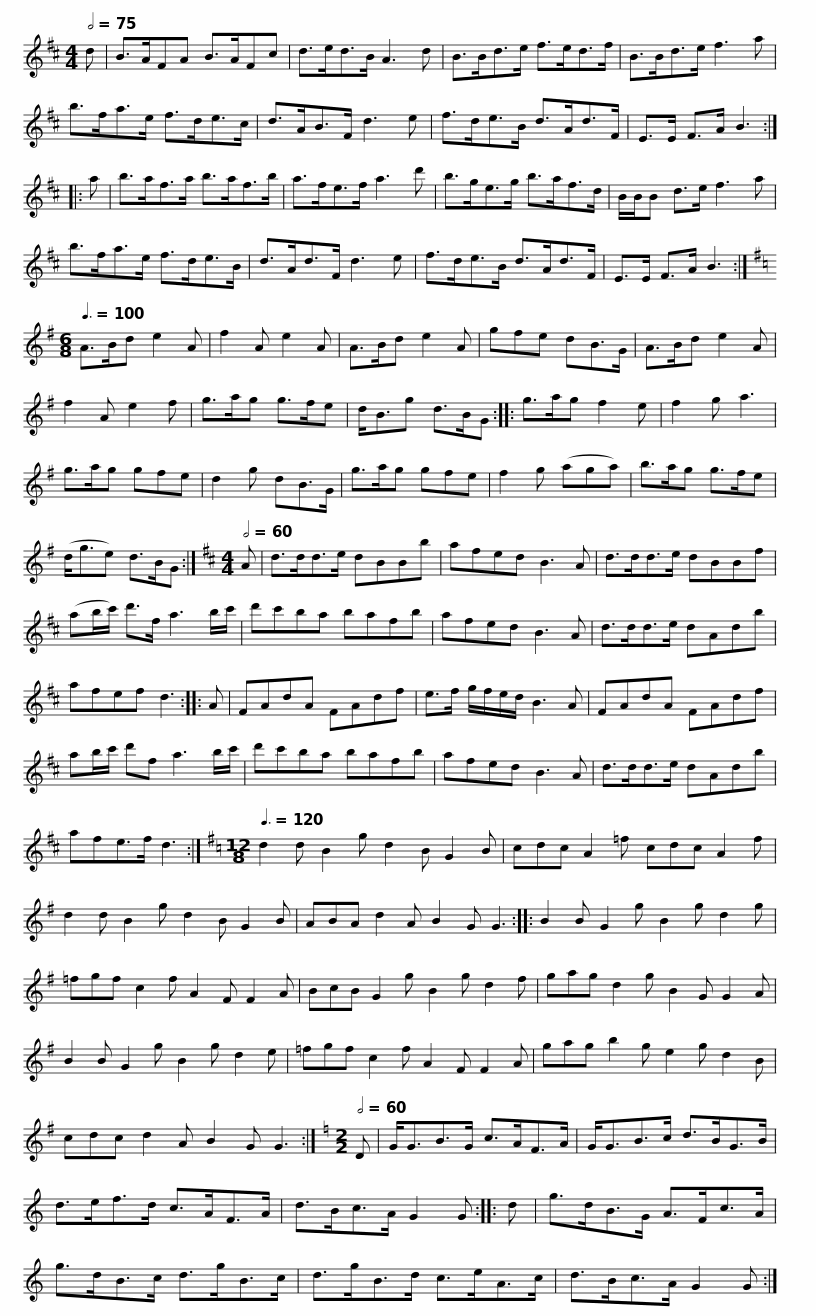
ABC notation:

X:1
L:1/8
Q:1/2=75
M:4/4
I:linebreak $
K:D
V:1 treble
V:1
 d | B>AFA B>AFc | d>ed>B A3 d | B>Bd>e f>ed>f | B>Bd>e f3 a |$ %5
 b>fa>e f>de>c | d>AB>F d3 e | f>de>B d>Ad>F | E>E F>A B3 ::$ a | %10
 b>af>a b>af>b | a>fe>f a3 d' | b>ge>g b>af>d | B/B/B d>e f3 a |$ b>fa>e f>de>B | %15
 d>Ad>F d3 e | f>de>B d>Ad>F | E>E F>A B3 :|[K:G][M:6/8][Q:3/8=100] A>Bd e2 A |$ f2 A e2 A | %20
 A>Bd e2 A | gfe dB>G |$ A>Bd e2 A | f2 A e2 f | g>ag g>fe | %25
 d<Bg d>BG ::$ g>ag f2 e | f2 g a3 | g>ag gfe | d2 g dB>G |$ %30
 g>ag gfe | f2 g (aga) | b>ag g>fe | (d<ge) d>BG :|[K:D][M:4/4][Q:1/2=60] A | %35
 d>dd>e dBBb |$ afed B3 A | d>dd>e dBBf | (ab/c'/) d'>f a3 b/c'/ |$ d'c'ba bafb | %40
 afed B3 A | d>dd>e dAdb | afef d3 ::$ A | FAdA FAdf | %45
 e>f g/f/e/d/ B3 A | FAdA FAdf | ab/c'/ d'f a3 b/c'/ |$ d'c'ba bafb | afed B3 A | %50
 d>dd>e dAdb | afe>f d3 :|$[K:G][M:12/8][Q:3/8=120] d2 d B2 g d2 B G2 B | cdc A2 =f cdc A2 f |$ d2 d B2 g d2 B G2 B | %55
 ABA d2 A B2 G G3 ::$ B2 B G2 g B2 g d2 g | =fgf c2 f A2 F F2 A |$ BcB G2 g B2 g d2 f | gag d2 g B2 G G2 A |$ %60
 B2 B G2 g B2 g d2 e | =fgf c2 f A2 F F2 A |$ gag b2 g e2 g d2 B | cdc d2 A B2 G G3 :|[K:C][M:2/2][Q:1/2=60] D | %65
 G<GB>G c>AF>A | G<GB>c d>BG>B |$ d>ef>d c>AF>A | d>Bc>A G2 G ::$ d | %70
 g>dB>G A>Fc>A | g>dB>c d>gB>c | d>gB>d c>eA>c | d>Bc>A G2 G :| %74
